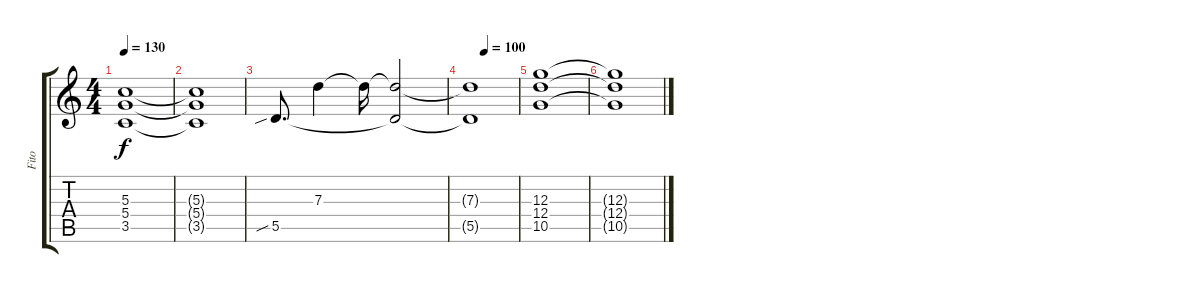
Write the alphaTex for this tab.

\track ("Fito" "Fito") {instrument overdrivenguitar}
\staff {score tabs}
\tuning (E4 B3 G3 D3 A2 E2) {hide}
\ts (4 4)
\tempo 130
\clef g2
\ks c
(5.3 5.4 3.5).1{dy f} |
(5.3{t} 5.4{t} 3.5{t}).1 |
5.5{sib}.8{d} 7.3.4 7.3{t}.16 (7.3{t} 5.5{t}).2 |
\tempo (100 0.3125)
(7.3{t} 5.5{t}).1 |
(12.3 12.4 10.5).1 |
(12.3{t} 12.4{t} 10.5{t}).1{volume 8}
